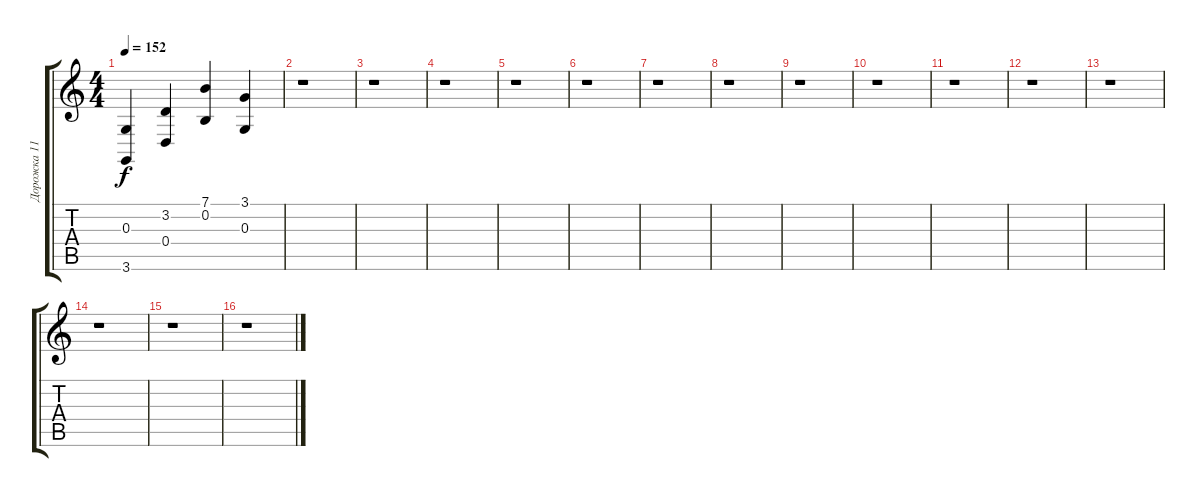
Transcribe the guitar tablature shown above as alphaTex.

\track ("Дорожка 11" "Дорожка 11") {instrument pizzicatostrings}
\staff {score tabs}
\tuning (E4 B3 G3 D3 A2 E2) {hide}
\ts (4 4)
\tempo 152
\clef g2
\ks c
(0.3 3.6).4{dy f} (3.2 0.4).4 (7.1 0.2).4 (3.1 0.3).4 |
r.1 |
r.1 |
r.1 |
r.1 |
r.1 |
r.1 |
r.1 |
r.1 |
r.1 |
r.1 |
r.1 |
r.1 |
r.1 |
r.1 |
r.1
